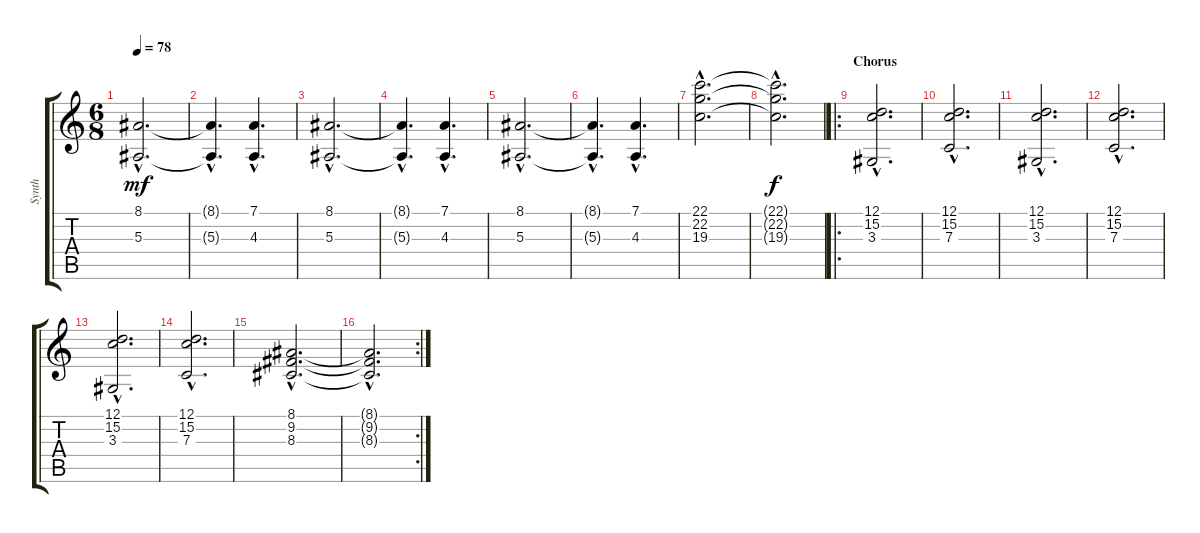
\track ("Synth" "Synth") {instrument synthstrings1}
\staff {score tabs}
\tuning (D4 A3 F3 C3 G2 C2) {hide}
\ts (6 8)
\tempo 78
\clef g2
\ks c
(8.1{hac} 5.3{hac}).2{d dy mf} |
(8.1{hac t} 5.3{hac t}).4{d} (7.1{hac} 4.3{hac}).4{d} |
(8.1{hac} 5.3{hac}).2{d} |
(8.1{hac t} 5.3{hac t}).4{d} (7.1{hac} 4.3{hac}).4{d} |
(8.1{hac} 5.3{hac}).2{d} |
(8.1{hac t} 5.3{hac t}).4{d} (7.1{hac} 4.3{hac}).4{d} |
(22.1{hac} 22.2{hac} 19.3{hac}).2{d} |
(22.1{hac t} 22.2{hac t} 19.3{hac t}).2{d dy f} |
\ro
\section ("" "Chorus")
(12.1{hac} 15.2{hac} 3.3{hac}).2{d} |
(12.1{hac} 15.2{hac} 7.3{hac}).2{d} |
(12.1{hac} 15.2{hac} 3.3{hac}).2{d} |
(12.1{hac} 15.2{hac} 7.3{hac}).2{d} |
(12.1{hac} 15.2{hac} 3.3{hac}).2{d} |
(12.1{hac} 15.2{hac} 7.3{hac}).2{d} |
(8.1{hac} 9.2{hac} 8.3{hac}).2{d} |
\rc 2
(8.1{hac t} 9.2{hac t} 8.3{hac t}).2{d}
